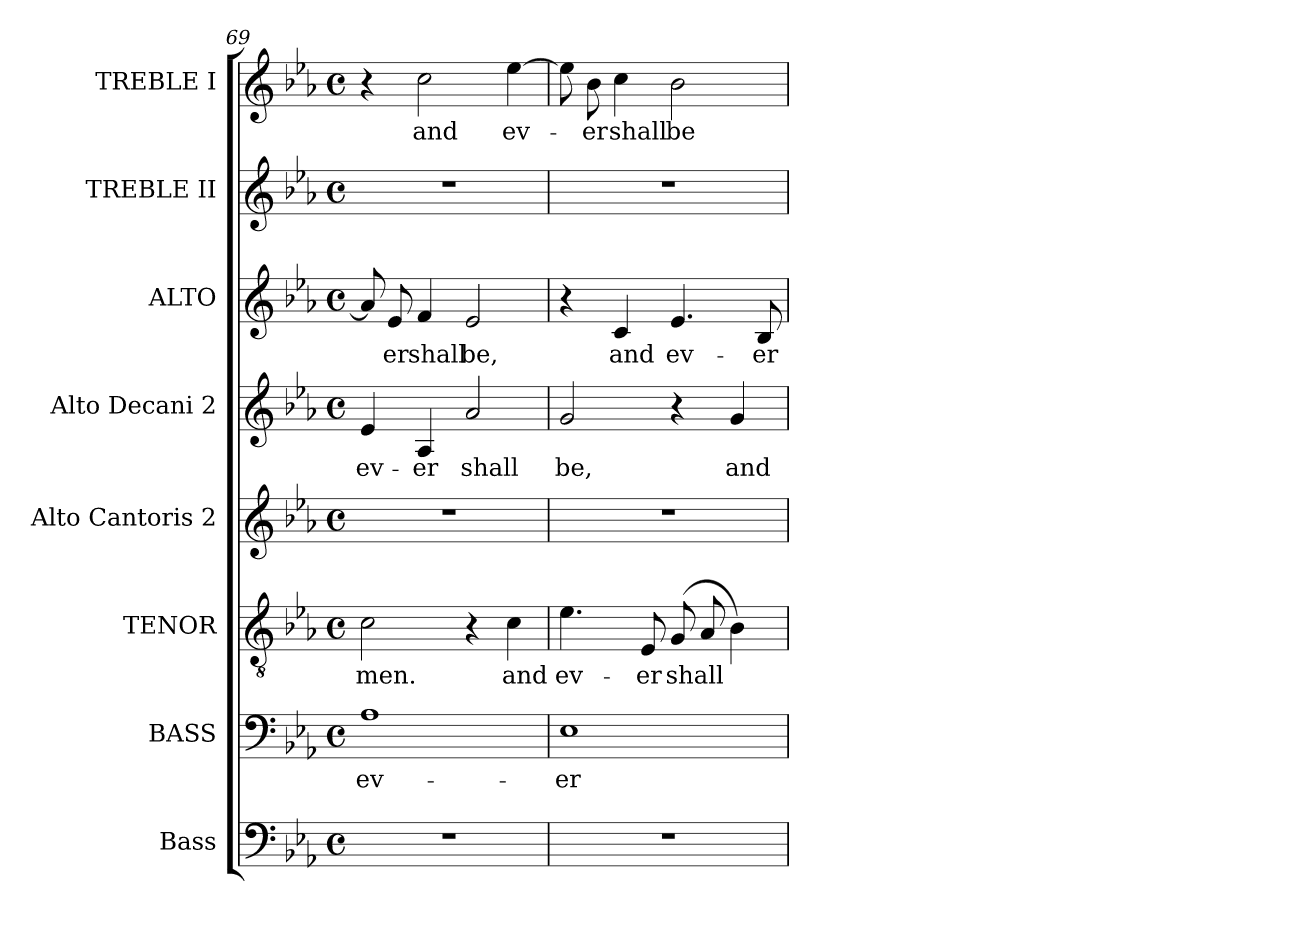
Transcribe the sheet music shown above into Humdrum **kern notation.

**kern	**kern	**text	**kern	**text	**kern	**kern	**text	**kern	**text	**kern	**kern	**text
*part8	*part7	*part7	*part6	*part6	*part5	*part4	*part4	*part3	*part3	*part2	*part1	*part1
*staff8	*staff7	*staff7	*staff6	*staff6	*staff5	*staff4	*staff4	*staff3	*staff3	*staff2	*staff1	*staff1
*I"Bass	*I"BASS	*	*I"TENOR	*	*I"Alto Cantoris 2	*I"Alto Decani 2	*	*I"ALTO	*	*I"TREBLE II	*I"TREBLE I	*
*I'B.	*I'B.	*	*I'T.	*	*I'A.Can.2	*I'A.Dec.2	*	*	*	*	*	*
*clefF4	*clefF4	*	*clefGv2	*	*clefG2	*clefG2	*	*clefG2	*	*clefG2	*clefG2	*
*	*	*	*ITrd7c12	*	*	*	*	*	*	*	*	*
*k[b-e-a-]	*k[b-e-a-]	*	*k[b-e-a-]	*	*k[b-e-a-]	*k[b-e-a-]	*	*k[b-e-a-]	*	*k[b-e-a-]	*k[b-e-a-]	*
*E-:	*E-:	*	*E-:	*	*E-:	*E-:	*	*E-:	*	*E-:	*E-:	*
*M4/4	*M4/4	*	*M4/4	*	*M4/4	*M4/4	*	*M4/4	*	*M4/4	*M4/4	*
*met(c)	*met(c)	*	*met(c)	*	*met(c)	*met(c)	*	*met(c)	*	*met(c)	*met(c)	*
=69	=69	=69	=69	=69	=69	=69	=69	=69	=69	=69	=69	=69
!	!	!LO:LY:b:color=#000000	!	!	!	!	!	!	!	!	!	!
!	!	!	!	!LO:LY:b:color=#000000	!	!	!	!	!	!	!	!
!	!	!	!	!	!	!	!LO:LY:b:color=#000000	!	!	!	!	!
1r	1A-i	ev-	2Ci\	men.	1r	4e-i/	ev-	8a-i/]	.	1r	4r	.
!	!	!	!	!	!	!	!	!	!LO:LY:b:color=#000000	!	!	!
.	.	.	.	.	.	.	.	8e-i/	-er	.	.	.
!	!	!	!	!	!	!	!LO:LY:b:color=#000000	!	!	!	!	!
!	!	!	!	!	!	!	!	!	!LO:LY:b:color=#000000	!	!	!
!	!	!	!	!	!	!	!	!	!	!	!	!LO:LY:b:color=#000000
.	.	.	.	.	.	4A-i/	-er	4fi/	shall	.	2cci\	and
!	!	!	!	!	!	!	!LO:LY:b:color=#000000	!	!	!	!	!
!	!	!	!	!	!	!	!	!	!LO:LY:b:color=#000000	!	!	!
.	.	.	4r	.	.	2a-i/	shall	2e-i/	be,	.	.	.
!	!	!	!	!LO:LY:b:color=#000000	!	!	!	!	!	!	!	!
!	!	!	!	!	!	!	!	!	!	!	!	!LO:LY:b:color=#000000
.	.	.	4Ci\	and	.	.	.	.	.	.	[4ee-i\	ev-
=70	=70	=70	=70	=70	=70	=70	=70	=70	=70	=70	=70	=70
!	!	!LO:LY:b:color=#000000	!	!	!	!	!	!	!	!	!	!
!	!	!	!	!LO:LY:b:color=#000000	!	!	!	!	!	!	!	!
!	!	!	!	!	!	!	!LO:LY:b:color=#000000	!	!	!	!	!
1r	1E-i	-er	4.E-i\	ev-	1r	2gi/	be,	4r	.	1r	8ee-i\]	.
!	!	!	!	!	!	!	!	!	!	!	!	!LO:LY:b:color=#000000
.	.	.	.	.	.	.	.	.	.	.	8b-i\	-er
!	!	!	!	!	!	!	!	!	!LO:LY:b:color=#000000	!	!	!
!	!	!	!	!	!	!	!	!	!	!	!	!LO:LY:b:color=#000000
.	.	.	.	.	.	.	.	4ci/	and	.	4cci\	shall
!	!	!	!	!LO:LY:b:color=#000000	!	!	!	!	!	!	!	!
.	.	.	8EE-i/	-er	.	.	.	.	.	.	.	.
!	!	!	!	!LO:LY:b:color=#000000	!	!	!	!	!	!	!	!
!	!	!	!	!	!	!	!	!	!LO:LY:b:color=#000000	!	!	!
!	!	!	!	!	!	!	!	!	!	!	!	!LO:LY:b:color=#000000
.	.	.	(8GGi/	shall	.	4r	.	4.e-i/	ev-	.	2b-i\	be
.	.	.	8AA-i/	.	.	.	.	.	.	.	.	.
!	!	!	!	!	!	!	!LO:LY:b:color=#000000	!	!	!	!	!
.	.	.	4BB-i\)	.	.	4gi/	and	.	.	.	.	.
!	!	!	!	!	!	!	!	!	!LO:LY:b:color=#000000	!	!	!
.	.	.	.	.	.	.	.	8B-i/	-er	.	.	.
=	=	=	=	=	=	=	=	=	=	=	=	=
*-	*-	*-	*-	*-	*-	*-	*-	*-	*-	*-	*-	*-
